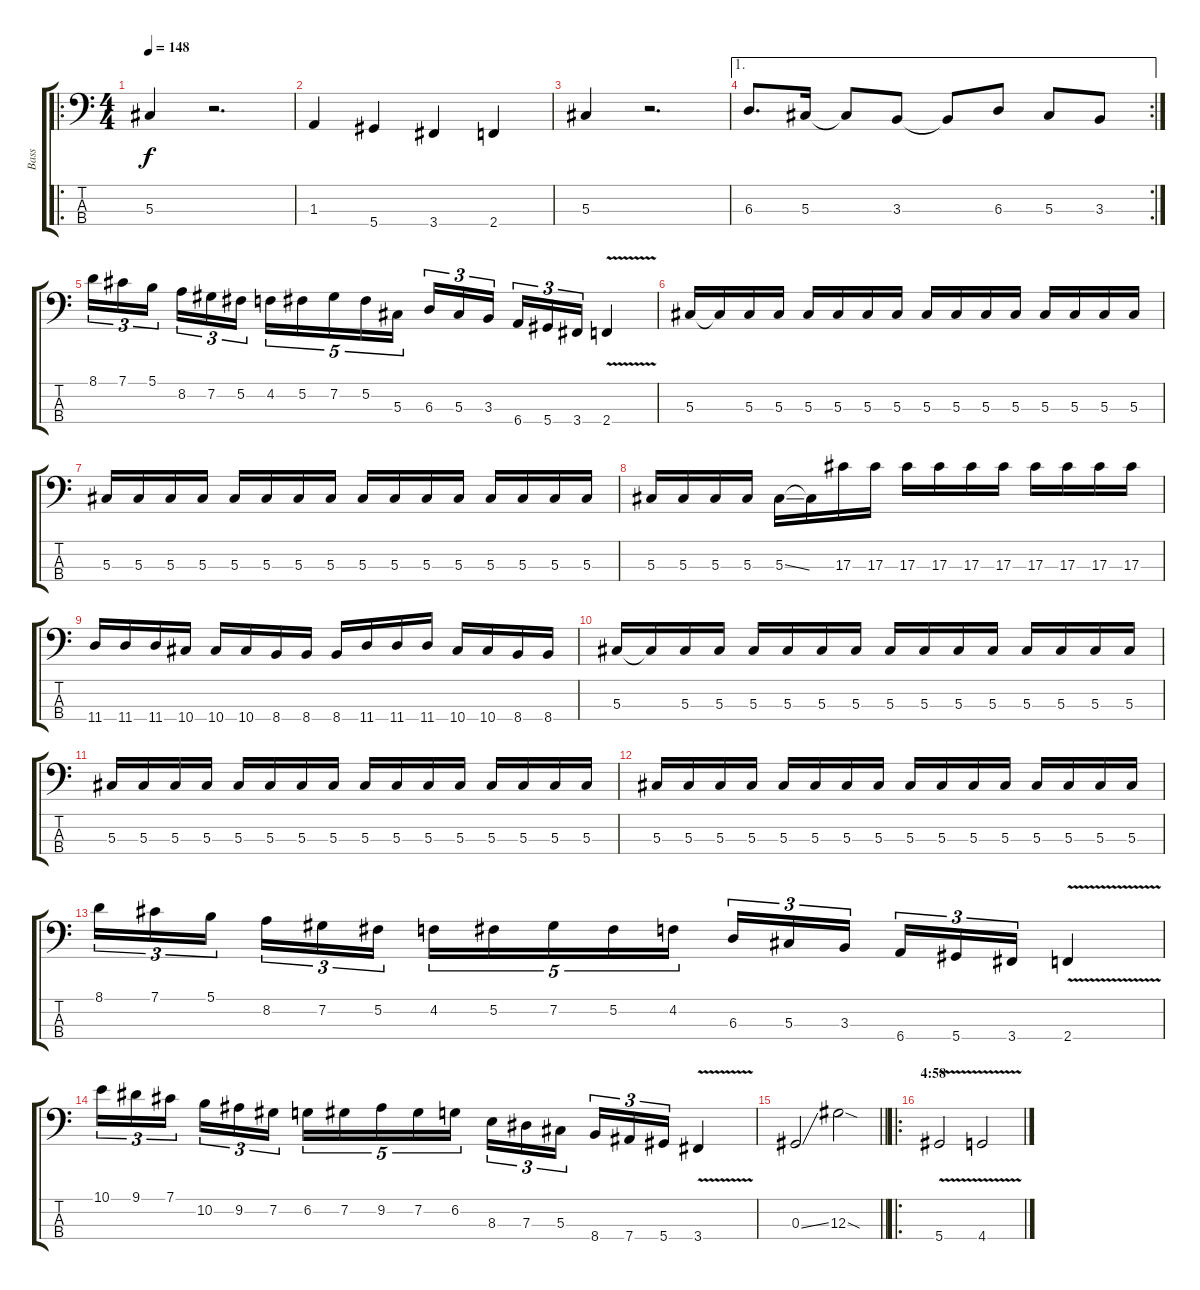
\track ("Bass" "Bass") {instrument electricbasspick}
\staff {score tabs}
\tuning (Gb2 Db2 Ab1 Eb1) {hide}
\ro
\ts (4 4)
\tempo 148
\clef f4
\ks c
5.3.4{dy f} r.2{d} |
1.3.4 5.4.4 3.4.4 2.4.4 |
5.3.4 r.2{d} |
\ae 1
\rc 2
6.3.8{d} 5.3.16 5.3{t}.8 3.3.8 3.3{t}.8 6.3.8 5.3.8 3.3.8 |
8.1.16{tu (3 2)} 7.1.16{tu (3 2)} 5.1.16{tu (3 2) beam splitsecondary} 8.2.16{tu (3 2)} 7.2.16{tu (3 2)} 5.2.16{tu (3 2)} 4.2.16{tu (5 4)} 5.2.16{tu (5 4)} 7.2.16{tu (5 4)} 5.2.16{tu (5 4)} 5.3.16{tu (5 4)} 6.3.16{tu (3 2)} 5.3.16{tu (3 2)} 3.3.16{tu (3 2) beam splitsecondary} 6.4.16{tu (3 2)} 5.4.16{tu (3 2)} 3.4.16{tu (3 2)} 2.4{v}.4 |
5.3.16 5.3{t}.16 5.3.16 5.3.16 5.3.16 5.3.16 5.3.16 5.3.16 5.3.16 5.3.16 5.3.16 5.3.16 5.3.16 5.3.16 5.3.16 5.3.16 |
5.3.16 5.3.16 5.3.16 5.3.16 5.3.16 5.3.16 5.3.16 5.3.16 5.3.16 5.3.16 5.3.16 5.3.16 5.3.16 5.3.16 5.3.16 5.3.16 |
5.3.16 5.3.16 5.3.16 5.3.16 5.3{ss}.16 5.3{t}.16 17.3.16 17.3.16 17.3.16 17.3.16 17.3.16 17.3.16 17.3.16 17.3.16 17.3.16 17.3.16 |
11.4.16 11.4.16 11.4.16 10.4.16 10.4.16 10.4.16 8.4.16 8.4.16 8.4.16 11.4.16 11.4.16 11.4.16 10.4.16 10.4.16 8.4.16 8.4.16 |
5.3.16 5.3{t}.16 5.3.16 5.3.16 5.3.16 5.3.16 5.3.16 5.3.16 5.3.16 5.3.16 5.3.16 5.3.16 5.3.16 5.3.16 5.3.16 5.3.16 |
5.3.16 5.3.16 5.3.16 5.3.16 5.3.16 5.3.16 5.3.16 5.3.16 5.3.16 5.3.16 5.3.16 5.3.16 5.3.16 5.3.16 5.3.16 5.3.16 |
5.3.16 5.3.16 5.3.16 5.3.16 5.3.16 5.3.16 5.3.16 5.3.16 5.3.16 5.3.16 5.3.16 5.3.16 5.3.16 5.3.16 5.3.16 5.3.16 |
8.1.16{tu (3 2)} 7.1.16{tu (3 2)} 5.1.16{tu (3 2) beam splitsecondary} 8.2.16{tu (3 2)} 7.2.16{tu (3 2)} 5.2.16{tu (3 2)} 4.2.16{tu (5 4)} 5.2.16{tu (5 4)} 7.2.16{tu (5 4)} 5.2.16{tu (5 4)} 4.2.16{tu (5 4)} 6.3.16{tu (3 2)} 5.3.16{tu (3 2)} 3.3.16{tu (3 2) beam splitsecondary} 6.4.16{tu (3 2)} 5.4.16{tu (3 2)} 3.4.16{tu (3 2)} 2.4{v}.4 |
10.1.16{tu (3 2)} 9.1.16{tu (3 2)} 7.1.16{tu (3 2) beam splitsecondary} 10.2.16{tu (3 2)} 9.2.16{tu (3 2)} 7.2.16{tu (3 2)} 6.2.16{tu (5 4)} 7.2.16{tu (5 4)} 9.2.16{tu (5 4)} 7.2.16{tu (5 4)} 6.2.16{tu (5 4)} 8.3.16{tu (3 2)} 7.3.16{tu (3 2)} 5.3.16{tu (3 2) beam splitsecondary} 8.4.16{tu (3 2)} 7.4.16{tu (3 2)} 5.4.16{tu (3 2)} 3.4{v}.4 |
\barLineRight lightlight
0.3{ss}.2 12.3{sod}.2 |
\ro
\section ("" "4:58")
5.4{v}.2 4.4{v}.2
